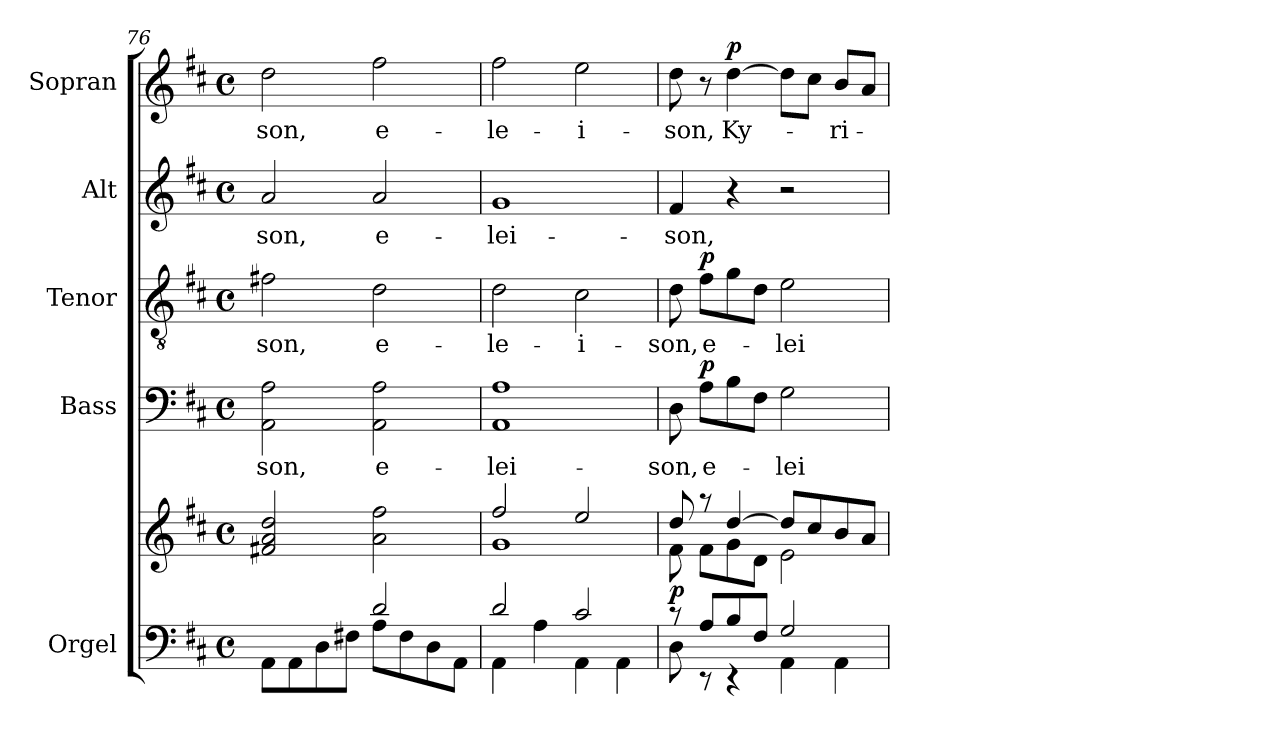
**kern	**kern	**dynam	**kern	**text	**dynam	**kern	**text	**dynam	**kern	**text	**kern	**text	**dynam
*part5	*part5	*part5	*part4	*part4	*part4	*part3	*part3	*part3	*part2	*part2	*part1	*part1	*part1
*staff6	*staff5	*staff5/6	*staff4	*staff4	*staff4	*staff3	*staff3	*staff3	*staff2	*staff2	*staff1	*staff1	*staff1
*I"Orgel	*	*	*I"Bass	*	*	*I"Tenor	*	*	*I"Alt	*	*I"Sopran	*	*
*I'Org.	*	*	*I'B	*	*	*I'T	*	*	*I'A	*	*I'S	*	*
*clefF4	*clefG2	*	*clefF4	*	*	*clefGv2	*	*	*clefG2	*	*clefG2	*	*
*k[f#c#]	*k[f#c#]	*	*k[f#c#]	*	*	*k[f#c#]	*	*	*k[f#c#]	*	*k[f#c#]	*	*
*D:	*D:	*	*D:	*	*	*D:	*	*	*D:	*	*D:	*	*
*M4/4	*M4/4	*	*M4/4	*	*	*M4/4	*	*	*M4/4	*	*M4/4	*	*
*met(c)	*met(c)	*	*met(c)	*	*	*met(c)	*	*	*met(c)	*	*met(c)	*	*
=76	=76	=76	=76	=76	=76	=76	=76	=76	=76	=76	=76	=76	=76
*^	*	*	*	*	*	*	*	*	*	*	*	*	*
!	!	!	!	!	!LO:LY:b	!	!	!LO:LY:b	!	!	!LO:LY:b	!	!LO:LY:b	!
2ryy	8AA\L	2f#X/ 2a/ 2dd/	.	2AA\ 2A\	-son,	.	2f#X\	-son,	.	2a/	-son,	2dd\	-son,	.
.	8AA\	.	.	.	.	.	.	.	.	.	.	.	.	.
.	8D\	.	.	.	.	.	.	.	.	.	.	.	.	.
.	8F#X\J	.	.	.	.	.	.	.	.	.	.	.	.	.
!	!	!	!	!	!LO:LY:b	!	!	!LO:LY:b	!	!	!LO:LY:b	!	!LO:LY:b	!
2d/	8A\L	2a\ 2ff#\	.	2AA\ 2A\	e-	.	2d\	e-	.	2a/	e-	2ff#\	e-	.
.	8F#\	.	.	.	.	.	.	.	.	.	.	.	.	.
.	8D\	.	.	.	.	.	.	.	.	.	.	.	.	.
.	8AA\J	.	.	.	.	.	.	.	.	.	.	.	.	.
=77	=77	=77	=77	=77	=77	=77	=77	=77	=77	=77	=77	=77	=77	=77
*	*	*^	*	*	*	*	*	*	*	*	*	*	*	*
!	!	!	!	!	!	!LO:LY:b	!	!	!LO:LY:b	!	!	!LO:LY:b	!	!LO:LY:b	!
2d/	4AA\	2ff#/	1g	.	1AA 1A	-lei-	.	2d\	-le-	.	1g	-lei-	2ff#\	-le-	.
.	4A\	.	.	.	.	.	.	.	.	.	.	.	.	.	.
!	!	!	!	!	!	!	!	!	!LO:LY:b	!	!	!	!	!LO:LY:b	!
2c#/	4AA\	2ee/	.	.	.	.	.	2c#\	-i-	.	.	.	2ee\	-i-	.
.	4AA\	.	.	.	.	.	.	.	.	.	.	.	.	.	.
=78	=78	=78	=78	=78	=78	=78	=78	=78	=78	=78	=78	=78	=78	=78	=78
!	!	!	!	!LO:DY:b	!	!LO:LY:b	!	!	!LO:LY:b	!	!	!LO:LY:b	!	!LO:LY:b	!
8rc	8D\	8dd/	8f#\	p	8D\	-son,	.	8d\	-son,	.	4f#/	-son,	8dd\	-son,	.
!	!	!	!	!	!	!LO:LY:b	!LO:DY:a	!	!LO:LY:b	!LO:DY:a	!	!	!	!	!
8A/L	8rEE	8raa	8f#\L	.	8A\L	e-	p	8f#\L	e-	p	.	.	8r	.	.
!	!	!	!	!	!	!	!	!	!	!	!	!	!	!LO:LY:b	!LO:DY:a
8B/	4rEE	[>4dd/	8g\	.	8B\	.	.	8g\	.	.	4r	.	[4dd\	Ky-	p
8F#/J	.	.	8d\J	.	8F#\J	.	.	8d\J	.	.	.	.	.	.	.
!	!	!	!	!	!	!LO:LY:b	!	!	!LO:LY:b	!	!	!	!	!	!
2G/	4AA\	8dd/L]	2e\	.	2G\	-lei-	.	2e\	-lei-	.	2r	.	8dd\L]	.	.
.	.	8cc#/	.	.	.	.	.	.	.	.	.	.	8cc#\J	.	.
!	!	!	!	!	!	!	!	!	!	!	!	!	!	!LO:LY:b	!
.	4AA\	8b/	.	.	.	.	.	.	.	.	.	.	8b/L	-ri-	.
.	.	8a/J	.	.	.	.	.	.	.	.	.	.	8a/J	.	.
*v	*v	*	*	*	*	*	*	*	*	*	*	*	*	*	*
*	*v	*v	*	*	*	*	*	*	*	*	*	*	*	*
=	=	=	=	=	=	=	=	=	=	=	=	=	=
*-	*-	*-	*-	*-	*-	*-	*-	*-	*-	*-	*-	*-	*-
